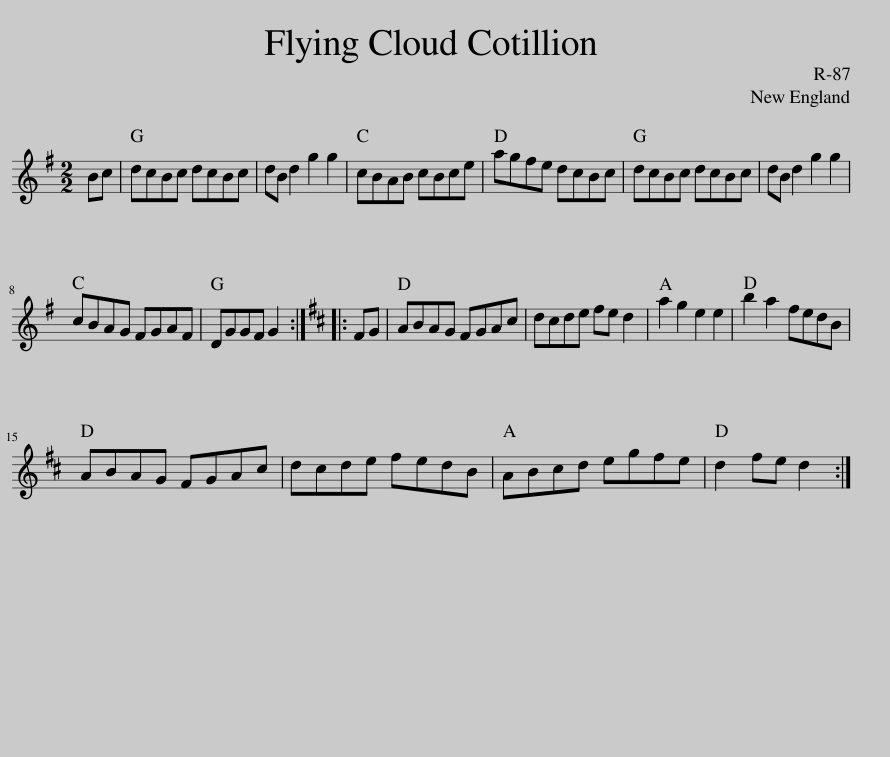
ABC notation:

X:1
L:1/8
M:2/2
I:linebreak $
K:G
V:1 treble
V:1
 Bc | dcBc dcBc | dB d2 g2 g2 | cBAB cBce | agfe dcBc | %5
 dcBc dcBc | dB d2 g2 g2 |$ cBAG FGAF | DGGF G2 ::[K:D] FG | %10
 ABAG FGAc | dcde fe d2 | a2 g2 e2 e2 | b2 a2 fedB |$ ABAG FGAc | %15
 dcde fedB | ABcd egfe | d2 fe d2 :| %18
